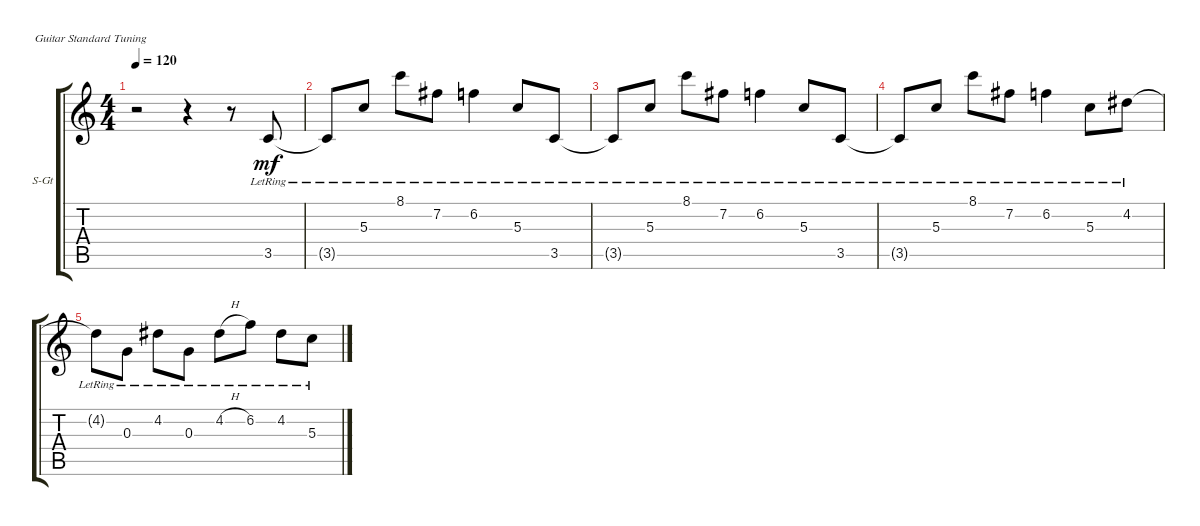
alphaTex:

\defaultSystemsLayout 4
\bracketExtendMode groupsimilarinstruments
\firstSystemTrackNameOrientation horizontal
\otherSystemsTrackNameOrientation horizontal
\track ("Steel Guitar" "S-Gt") {instrument acousticguitarsteel}
\staff {score tabs}
\tuning (E4 B3 G3 D3 A2 E2)
\ts (4 4)
\tempo 120
\clef g2
\ks c
r.2{dy mf instrument acousticguitarsteel} r.4 r.8 3.5{lr}.8 |
3.5{lr t}.8 5.3{lr}.8 8.1{lr}.8 7.2{lr}.8 6.2{lr}.4 5.3{lr}.8 3.5{lr}.8 |
3.5{lr t}.8 5.3{lr}.8 8.1{lr}.8 7.2{lr}.8 6.2{lr}.4 5.3{lr}.8 3.5{lr}.8 |
3.5{lr t}.8 5.3{lr}.8 8.1{lr}.8 7.2{lr}.8 6.2{lr}.4 5.3{lr}.8 4.2{lr}.8 |
4.2{lr t}.8 0.3{lr}.8 4.2{lr}.8 0.3{lr}.8 4.2{h lr}.8 6.2{lr}.8 4.2{lr}.8 5.3{lr}.8
